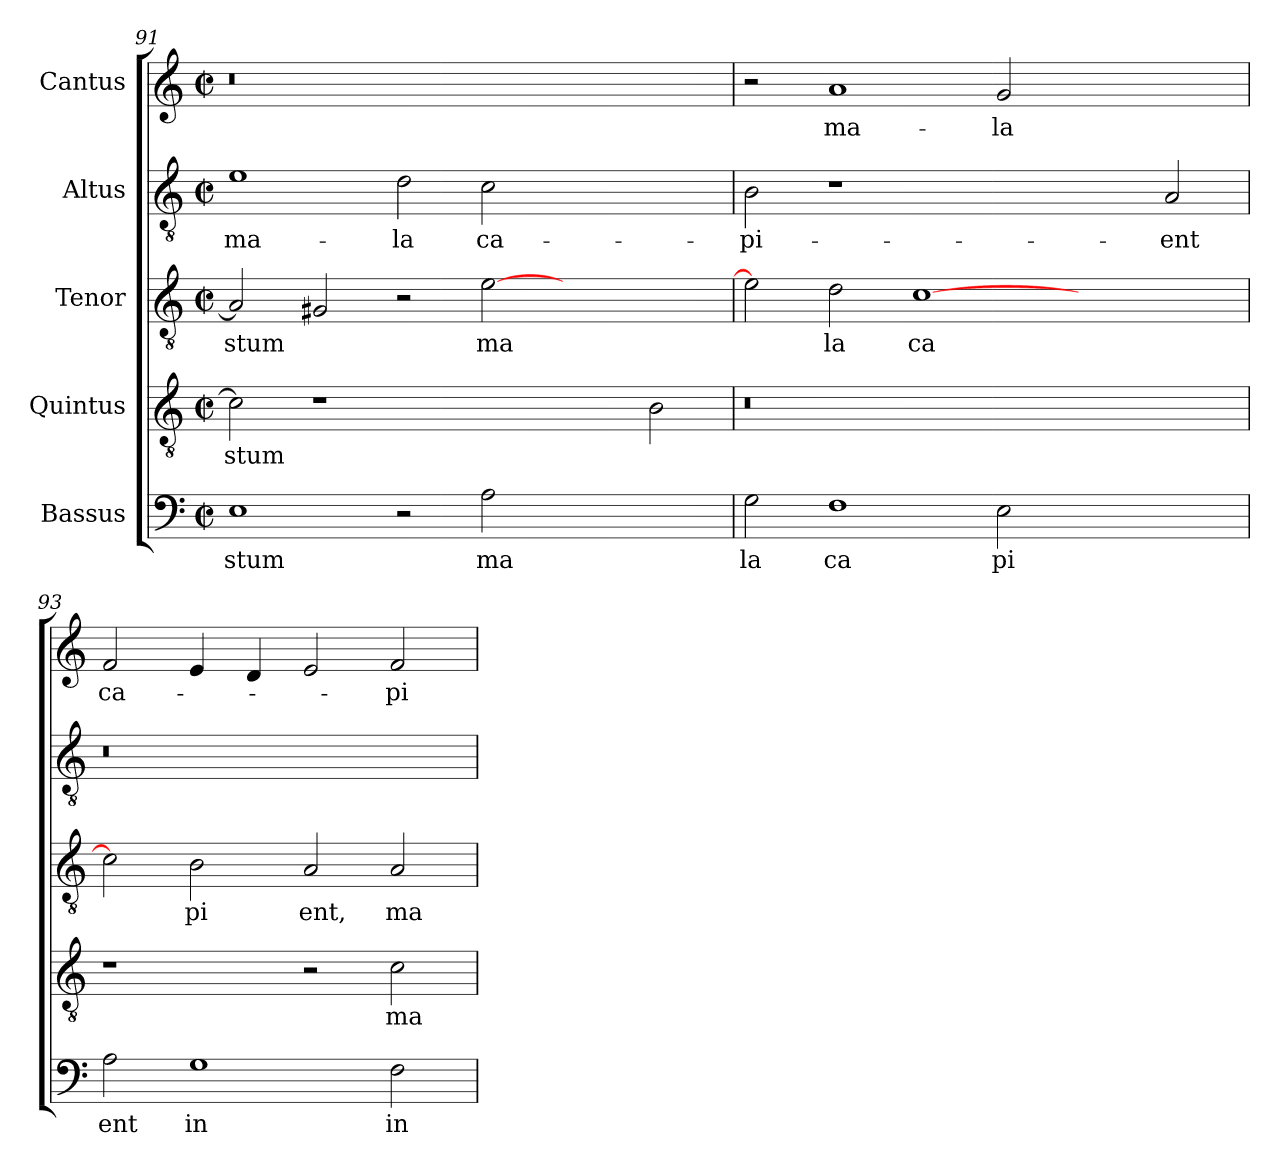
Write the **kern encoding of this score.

**kern	**text	**kern	**text	**kern	**text	**kern	**text	**kern	**text
*part5	*part5	*part4	*part4	*part3	*part3	*part2	*part2	*part1	*part1
*staff5	*staff5	*staff4	*staff4	*staff3	*staff3	*staff2	*staff2	*staff1	*staff1
*I"Bassus	*	*I"Quintus	*	*I"Tenor	*	*I"Altus	*	*I"Cantus	*
*clefF4	*	*clefGv2	*	*clefGv2	*	*clefGv2	*	*clefG2	*
*	*	*	*	*	*	*	*	*k[]	*
*	*	*	*	*	*	*	*	*C:	*
*M2/2	*	*M2/2	*	*M2/2	*	*M2/2	*	*M2/2	*
*met(c|)	*	*met(c|)	*	*met(c|)	*	*met(c|)	*	*met(c|)	*
=91	=91	=91	=91	=91	=91	=91	=91	=91	=91
!	!LO:LY:b:cj	!	!LO:LY:b	!	!LO:LY:b	!	!LO:LY:b:cj	!	!
1E	stum	2c\]	stum	2A/]	stum	1e	ma-	0r	.
!	!	!LO:N:vis=1	!	!	!	!	!	!	!
.	.	0r	.	2G#X/	.	.	.	.	.
!	!	!	!	!	!	!	!LO:LY:b:cj	!	!
2r	.	.	.	2r	.	2d\	-la	.	.
!	!LO:LY:b:cj	!	!	!	!LO:LY:b	!	!LO:LY:b:cj	!	!
2A\	ma	.	.	[>2e\	ma	2c\	ca-	.	.
1ryy	.	.	.	1ryy	.	1ryy	.	1ryy	.
.	.	2B\	.	.	.	.	.	.	.
=92	=92	=92	=92	=92	=92	=92	=92	=92	=92
!	!LO:LY:b:cj	!	!	!	!	!	!LO:LY:b:cj	!	!
2G\	la	0r	.	2e\]	.	2B\	-pi-	2r	.
!	!LO:LY:b:cj	!	!	!	!LO:LY:b:cj	!LO:N:vis=1	!	!	!LO:LY:b:cj
1F	ca	.	.	2d\	la	0r	.	1a	ma-
!	!	!	!	!	!LO:LY:b:cj	!	!	!	!
.	.	.	.	[>1c	ca	.	.	.	.
!	!LO:LY:b:cj	!	!	!	!	!	!	!	!LO:LY:b:cj
2E\	pi	.	.	.	.	.	.	2g/	-la
1ryy	.	1ryy	.	1ryy	.	.	.	1ryy	.
!	!	!	!	!	!	!	!LO:LY:b:cj	!	!
.	.	.	.	.	.	2A/	-ent	.	.
=93	=93	=93	=93	=93	=93	=93	=93	=93	=93
!	!LO:LY:b:cj	!	!	!	!	!	!	!	!LO:LY:b:cj
2A\	ent	1r	.	2c\]	.	0r	.	2f/	ca-
!	!LO:LY:b:cj	!	!	!	!LO:LY:b:cj	!	!	!	!
1G	in	.	.	2B\	pi	.	.	4e/	.
.	.	.	.	.	.	.	.	4d/	.
!	!	!	!	!	!LO:LY:b:cj	!	!	!	!
.	.	2r	.	2A/	ent,	.	.	2e/	.
!	!LO:LY:b:cj	!	!LO:LY:b	!	!LO:LY:b:cj	!	!	!	!LO:LY:b:cj
2F\	in	2c\	ma	2A/	ma	.	.	2f/	-pi-
=	=	=	=	=	=	=	=	=	=
*-	*-	*-	*-	*-	*-	*-	*-	*-	*-
